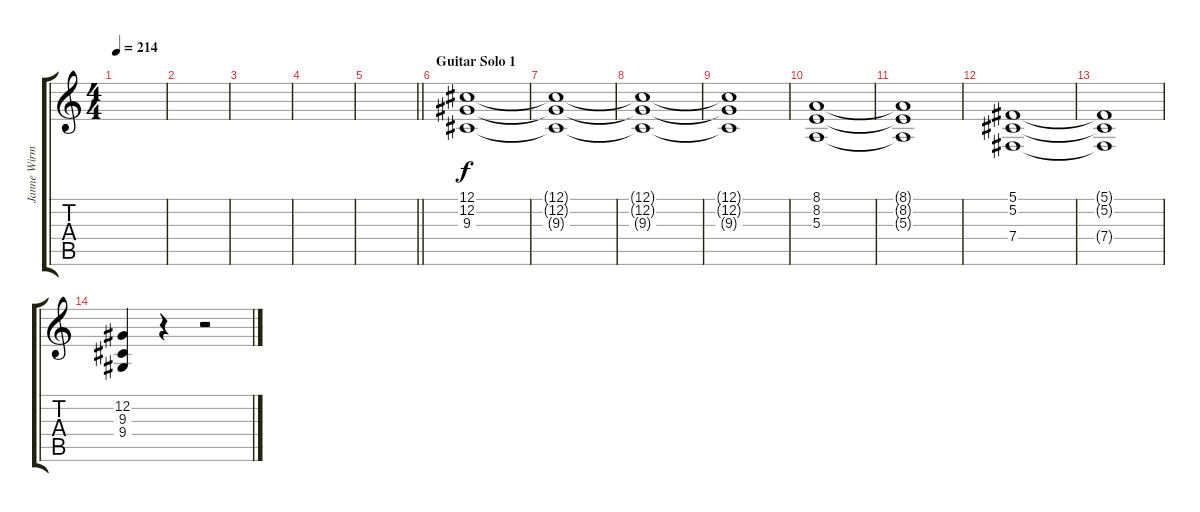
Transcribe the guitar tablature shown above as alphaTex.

\track ("Janne Wirman 2" "Janne Wirm") {instrument churchorgan}
\staff {score tabs}
\tuning (Db4 Ab3 E3 B2 Gb2 Db2) {hide}
\ts (4 4)
\tempo 214
\clef g2
\ks c
|
|
|
|
\barLineRight lightlight
|
\section ("" "Guitar Solo 1")
(12.1 12.2 9.3).1{volume 9} |
(12.1{t} 12.2{t} 9.3{t}).1 |
(12.1{t} 12.2{t} 9.3{t}).1 |
(12.1{t} 12.2{t} 9.3{t}).1 |
(8.1 8.2 5.3).1{volume 11} |
(8.1{t} 8.2{t} 5.3{t}).1 |
(5.1 5.2 7.4).1 |
(5.1{t} 5.2{t} 7.4{t}).1 |
(12.2 9.3 9.4).4 r.4 r.2
